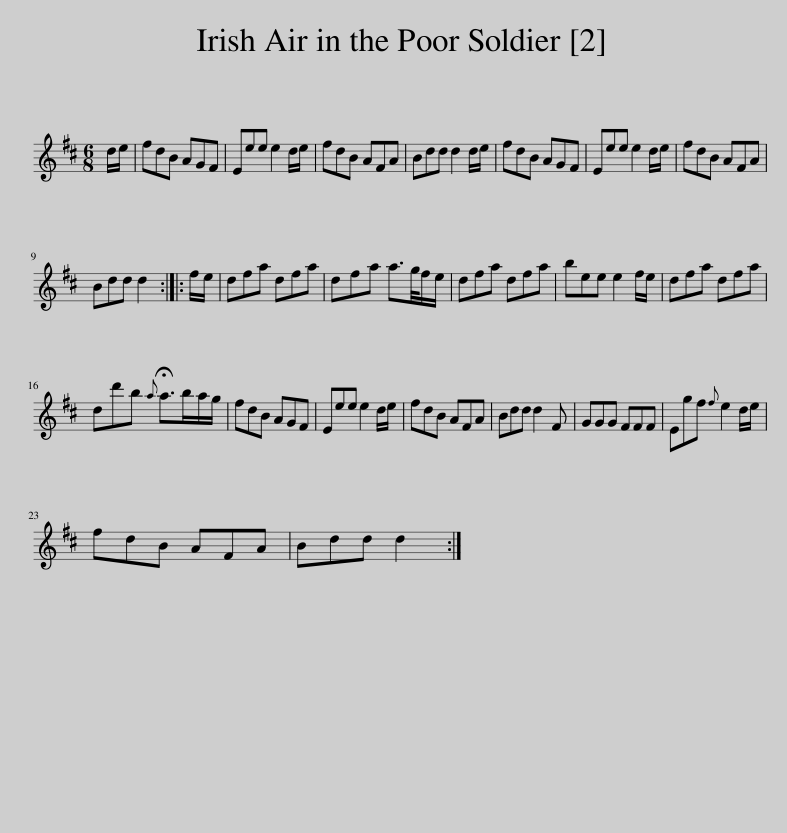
X:1
L:1/8
M:6/8
I:linebreak $
K:D
V:1 treble
V:1
 d/e/ | fdB AGF | Eee e2 d/e/ | fdB AFA | Bdd d2 d/e/ | %5
 fdB AGF | Eee e2 d/e/ | fdB AFA |$ Bdd d2 :: f/e/ | %10
 dfa dfa | dfa a3/2g/4f/e/ | dfa dfa | bee e2 f/e/ | dfa dfa |$ %15
 dd'b{!fermata!a} !fermata!a>ba/g/ | fdB AGF | Eee e2 d/e/ | fdB AFA | Bdd d2 F | %20
 GGG FFF | Egf{f} e2 d/e/ |$ fdB AFA | Bdd d2 :| %24
